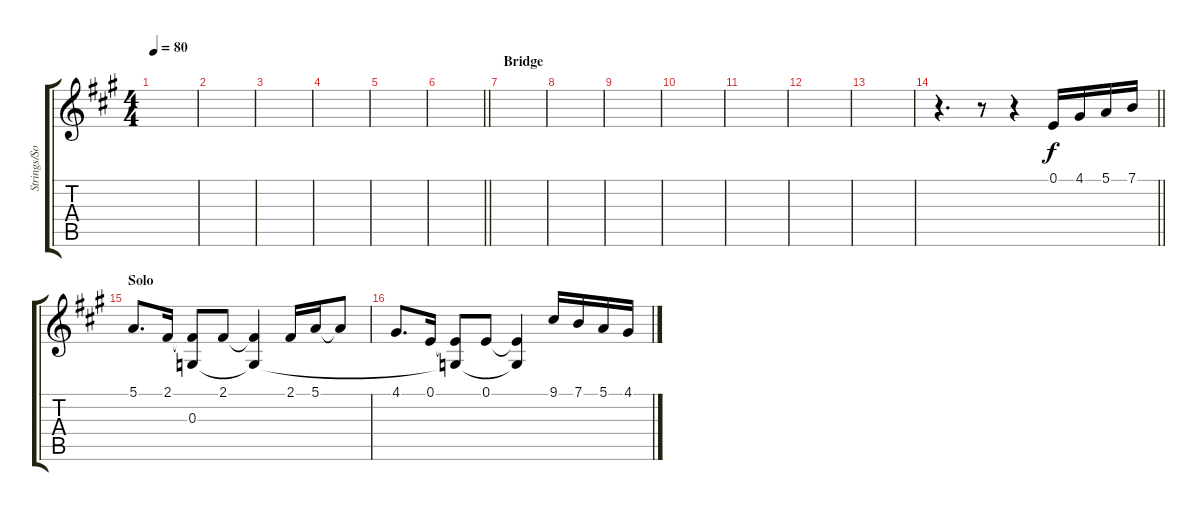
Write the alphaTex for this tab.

\track ("Strings/Solo Gtr" "Strings/So") {instrument stringensemble1}
\staff {score tabs}
\tuning (E4 B3 G3 D3 A2 E2) {hide}
\ts (4 4)
\tempo 80
\clef g2
\ks a
|
|
|
|
|
\barLineRight lightlight
|
\section ("" "Bridge")
|
|
|
|
|
|
|
\barLineRight lightlight
r.4{d} r.8 r.4 0.1.16 4.1.16 5.1.16 7.1.16 |
\section ("" "Solo")
5.1.8{d} 2.1.16 (2.1{t} 0.3).8 2.1.8 (2.1{t} 0.3{t}).4 2.1.16 5.1.16 5.1{t}.8 |
4.1.8{d} 0.1.16 (0.1{t} 0.3{t}).8 0.1.8 (0.1{t} 0.3{t}).4 9.1.16 7.1.16 5.1.16 4.1.16
